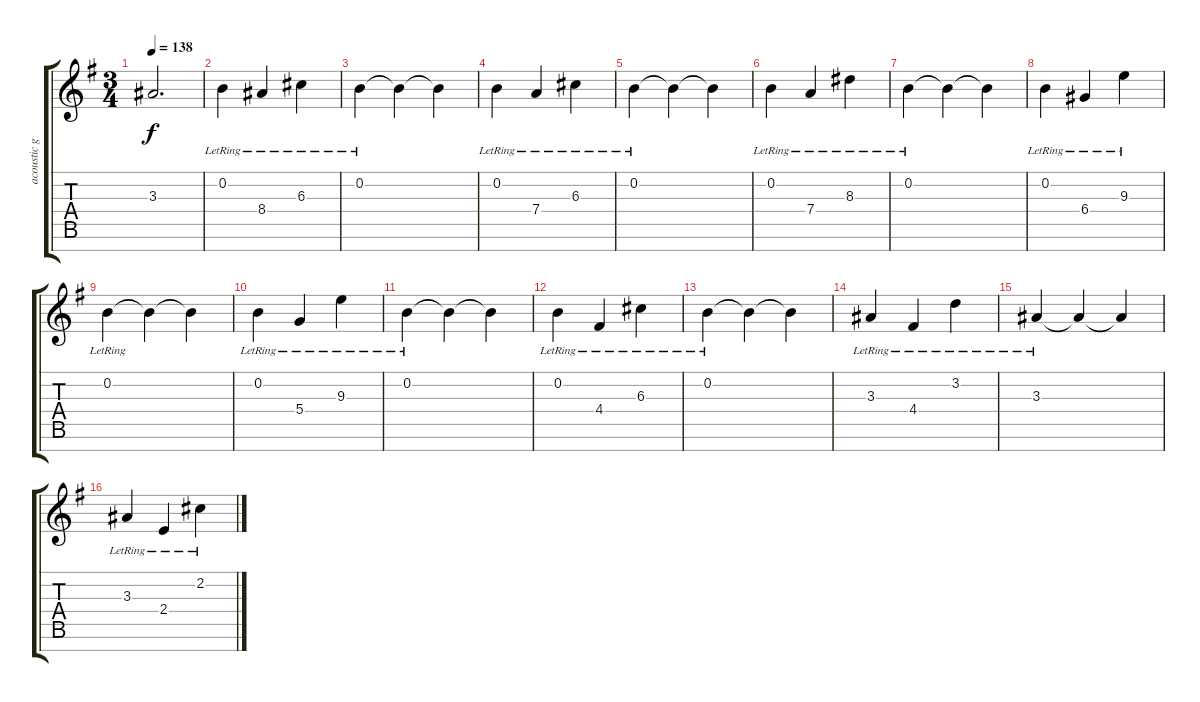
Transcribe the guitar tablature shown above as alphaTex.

\track ("acoustic guitar" "acoustic g") {instrument acousticguitarnylon}
\staff {score tabs}
\tuning (E4 B3 G3 D3 A2 E2 B1) {hide}
\ts (3 4)
\tempo 138
\clef g2
\ks eminor
3.3.2{d dy f} |
0.2{lr}.4{volume 13} 8.4{lr}.4 6.3{lr}.4 |
0.2{lr}.4 0.2{t}.4 0.2{t}.4 |
0.2{lr}.4 7.4{lr}.4 6.3{lr}.4 |
0.2{lr}.4 0.2{t}.4 0.2{t}.4 |
0.2{lr}.4 7.4{lr}.4 8.3{lr}.4 |
0.2{lr}.4 0.2{t}.4 0.2{t}.4 |
0.2{lr}.4 6.4{lr}.4 9.3{lr}.4 |
0.2{lr}.4 0.2{t}.4 0.2{t}.4 |
0.2{lr}.4 5.4{lr}.4 9.3{lr}.4 |
0.2{lr}.4 0.2{t}.4 0.2{t}.4 |
0.2{lr}.4 4.4{lr}.4 6.3{lr}.4 |
0.2{lr}.4 0.2{t}.4 0.2{t}.4 |
3.3{lr}.4 4.4{lr}.4 3.2{lr}.4 |
3.3{lr}.4 3.3{t}.4 3.3{t}.4 |
3.3{lr}.4 2.4{lr}.4 2.2{lr}.4
